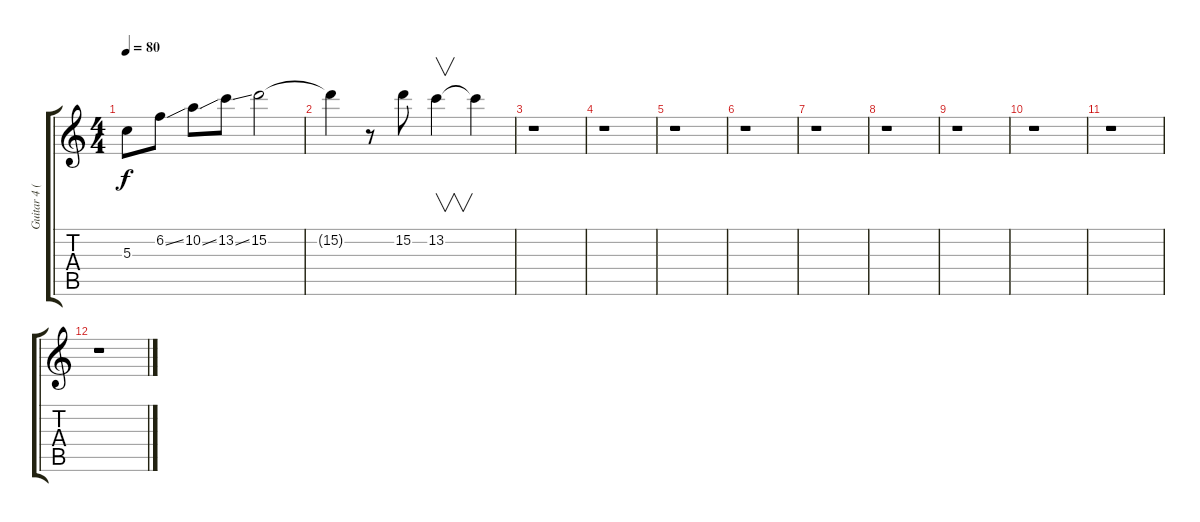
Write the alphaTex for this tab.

\track ("Guitar 4 (Disto)" "Guitar 4 (") {instrument distortionguitar}
\staff {score tabs}
\tuning (E4 B3 G3 D3 A2 E2) {hide}
\ts (4 4)
\tempo 80
\clef g2
\ks c
5.3.8{dy f} 6.2{ss}.8 10.2{ss}.8 13.2{ss}.8 15.2.2 |
15.2{t}.4 r.8 15.2.8 13.2.4{v} 13.2{t}.4 |
r.1 |
r.1 |
r.1 |
r.1 |
r.1 |
r.1 |
r.1 |
r.1 |
r.1 |
r.1
